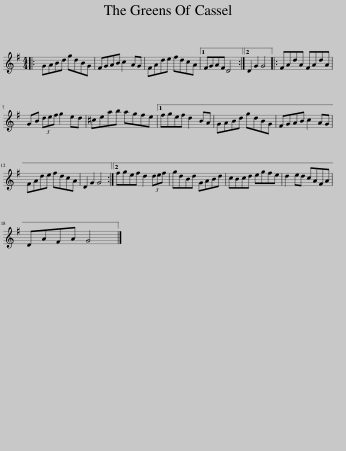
X:1
L:1/8
M:4/4
I:linebreak $
K:G
V:1 treble
V:1
|: GABd gdBG | FGAB c2 AG | FAde fdcA |1 FGAF D4 :|2 D2 G2 G4 |: %5
 FAdA FAdA |$ GB (3def g2 ed | ^ceab agfe |1 fgef d2 BA | GABd gdBG | %10
 FGAB c2 AG |$ FAde fdcA | D2 G2 G4 :|2 fgef d2 (3def | gdBd GABd | %15
 cBcd egfe | d2 ed cAFA |$ DAFA G4 |] %18
